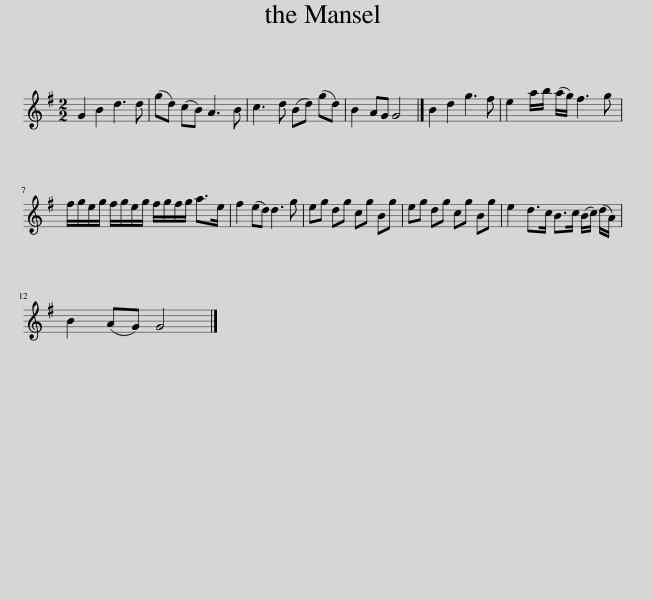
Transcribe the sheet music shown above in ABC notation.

X:1
L:1/8
M:2/2
I:linebreak $
K:G
V:1 treble
V:1
 G2 B2 d3 d | (gd) (cB) A3 B | c3 d (Bd) (gd) | B2 AG G4 |] B2 d2 g3 f | %5
 e2 a/b/ (a/g/) f3 g |$ f/g/e/g/ f/g/e/g/ f/g/f/g/ a>e | f2 (ed) d3 g | eg dg cg Bg | eg dg cg Bg | %10
 e2 d>c B>c (B/c/) (d/A/) |$ B2 (AG) G4 |] %12
